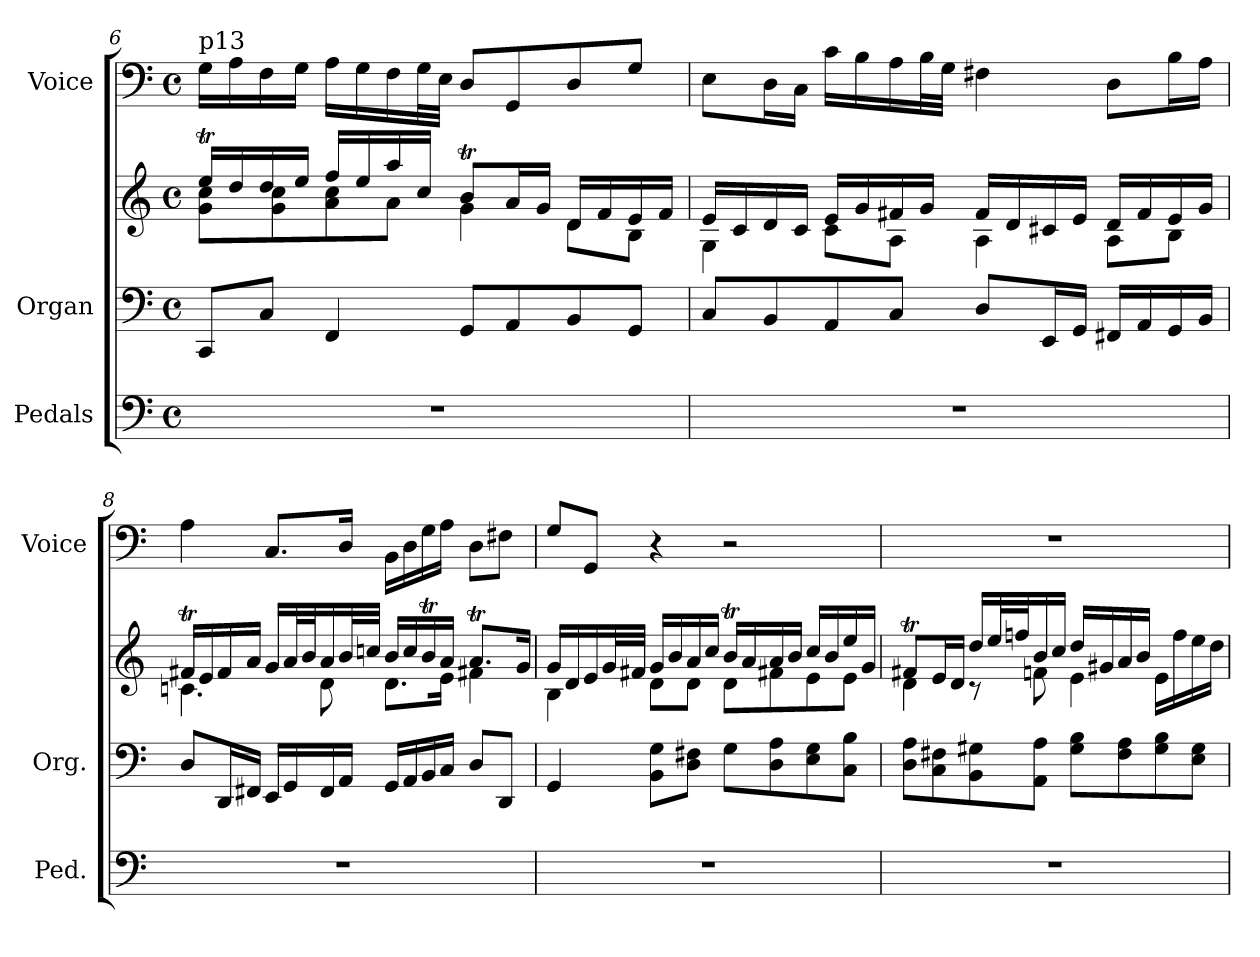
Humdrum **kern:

**kern	**kern	**kern	**kern
*part3	*part2	*part2	*part1
*staff4	*staff3	*staff2	*staff1
*I"Pedals	*I"Organ	*	*I"Voice
*I'Ped.	*I'Org.	*	*I'Voice
*clefF4	*clefF4	*clefG2	*clefF4
*k[]	*k[]	*k[]	*k[]
*C:	*C:	*C:	*C:
*M4/4	*M4/4	*M4/4	*M4/4
*met(c)	*met(c)	*met(c)	*met(c)
=6	=6	=6	=6
*	*	*^	*
!	!	!	!	!LO:TX:a:t=p13
1r	8CCi/L	16eeti/LL	8gi\ 8cciL	16Gi\LL
.	.	16ddi/	.	16Ai\
.	8Ci/J	16ddi/	8gi\ 8cci	16Fi\
.	.	16eei/JJ	.	16Gi\JJ
.	4FFi/	16ffi/LL	8ai\ 8cci	16Ai\LL
.	.	16eei/	.	16Gi\
.	.	16aai/	8ai\J	16Fi\
.	.	16cci/JJ	.	32Gi\L
.	.	.	.	32Ei\JJJ
.	8GGi/L	8bti/L	4gi\	8Di/L
.	8AAi/	16ai/L	.	8GGi/
.	.	16gi/JJ	.	.
.	8BBi/	16di/LL	8di\L	8Di/
.	.	16fi/	.	.
.	8GGi/J	16ei/	8Bi\J	8Gi/J
.	.	16fi/JJ	.	.
!!LO:LB:g=z
=7	=7	=7	=7	=7
1r	8Ci/L	16ei/LL	4Gi\	8Ei\L
.	.	16ci/	.	.
.	8BBi/	16di/	.	16Di\L
.	.	16ci/JJ	.	16Ci\JJ
.	8AAi/	16ei/LL	8ci\L	16ci\LL
.	.	16gi/	.	16Bi\
.	8Ci/J	16f#Xi/	8Ai\J	16Ai\
.	.	16gi/JJ	.	32Bi\L
.	.	.	.	32Gi\JJJ
.	8Di/L	16f#i/LL	4Ai\	4F#Xi\
.	.	16di/	.	.
.	16EEi/L	16c#Xi/	.	.
.	16GGi/JJ	16ei/JJ	.	.
.	16FF#Xi/LL	16di/LL	8Ai\L	8Di\L
.	16AAi/	16f#i/	.	.
.	16GGi/	16ei/	8Bi\J	16Bi\L
.	16BBi/JJ	16gi/JJ	.	16Ai\JJ
=8	=8	=8	=8	=8
1r	8Di/L	16f#Xti/LL	4.cni\	4Ai\
.	.	16ei/	.	.
.	16DDi/L	16f#i/	.	.
.	16FF#Xi/JJ	16ai/JJ	.	.
.	16EEi/LL	16gi/LL	.	8.Ci/L
.	16GGi/	32ai/L	.	.
.	.	32bi/J	.	.
.	16FF#i/	16ai/	8di\	.
.	16AAi/JJ	32bi/L	.	16Di/Jk
.	.	32ccni/JJJ	.	.
.	16GGi/LL	16bi/LL	8.di\L	16BBi\LL
.	16AAi/	16cci/	.	16Di\
.	16BBi/	16bti/	.	16Gi\
.	16Ci/JJ	16ai/JJ	16ei\Jk	16Ai\JJ
.	8Di/L	8.aTi/L	4f#Xi\	8Di\L
.	8DDi/J	.	.	8F#Xi\J
.	.	16gi/Jk	.	.
!!LO:LB:g=z
=9	=9	=9	=9	=9
1r	4GGi/	16gi/LL	4Bi\	8Gi/L
.	.	16di/	.	.
.	.	16ei/	.	8GGi/J
.	.	32gi/L	.	.
.	.	32f#Xi/JJJ	.	.
.	8BBi\ 8GiL	16gi/LL	8di\L	4r
.	.	16bi/	.	.
.	8Di\ 8F#XiJ	16ai/	8di\J	.
.	.	16cci/JJ	.	.
.	8Gi\L	16bti/LL	8di\L	2r
.	.	16ai/	.	.
.	8Di\ 8Ai	16ai/	8f#Xi\	.
.	.	16bi/JJ	.	.
.	8Ei\ 8Gi	16cci/LL	8ei\	.
.	.	16bi/	.	.
.	8Ci\ 8BiJ	16eei/	8ei\J	.
.	.	16gi/JJ	.	.
=10	=10	=10	=10	=10
1r	8Di\ 8AiL	8f#Xti/L	4di\	1r
.	8Ci\ 8F#Xi	16ei/L	.	.
.	.	16di/JJ	.	.
.	8BBi\ 8G#Xi	16ddi/LL	8r	.
.	.	32eei/L	.	.
.	.	32ffni/J	.	.
.	8AAi\ 8AiJ	16bi/	8fni\	.
.	.	16cci/JJ	.	.
.	8G#i\ 8BiL	16ddi/LL	4ei\	.
.	.	16g#Xi/	.	.
.	8F#i\ 8Ai	16ai/	.	.
.	.	16bi/JJ	.	.
.	8G#i\ 8Bi	16ei\LL	4ryy	.
.	.	16ffi\	.	.
.	8Ei\ 8G#iJ	16eei\	.	.
.	.	16ddi\JJ	.	.
*	*	*v	*v	*
=	=	=	=
*-	*-	*-	*-
